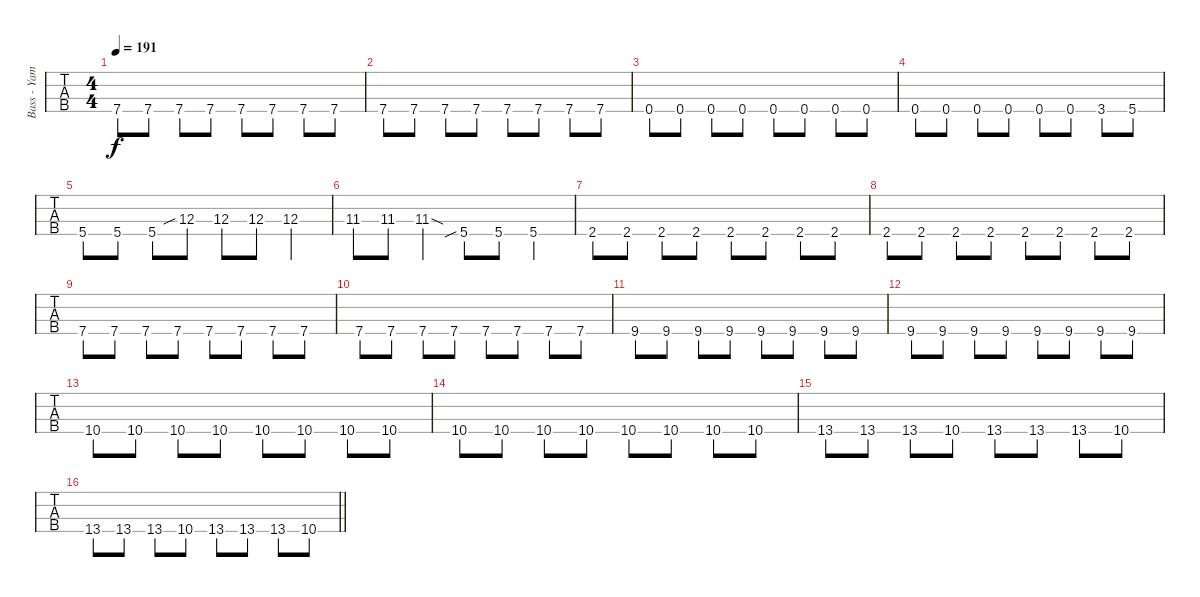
\track ("Bass - Yamada" "Bass - Yam") {instrument electricbasspick}
\staff {tabs}
\tuning (Gb2 Db2 Ab1 Eb1) {hide}
\ts (4 4)
\tempo 191
\clef f4
\ks c
7.4.8{dy f} 7.4.8 7.4.8 7.4.8 7.4.8 7.4.8 7.4.8 7.4.8 |
7.4.8 7.4.8 7.4.8 7.4.8 7.4.8 7.4.8 7.4.8 7.4.8 |
0.4.8 0.4.8 0.4.8 0.4.8 0.4.8 0.4.8 0.4.8 0.4.8 |
0.4.8 0.4.8 0.4.8 0.4.8 0.4.8 0.4.8 3.4.8 5.4.8 |
5.4.8 5.4.8 5.4.8 12.3{sib}.8 12.3.8 12.3.8 12.3.4 |
11.3.8 11.3.8 11.3{sod}.4 5.4{sib}.8 5.4.8 5.4.4 |
2.4.8 2.4.8 2.4.8 2.4.8 2.4.8 2.4.8 2.4.8 2.4.8 |
2.4.8 2.4.8 2.4.8 2.4.8 2.4.8 2.4.8 2.4.8 2.4.8 |
7.4.8 7.4.8 7.4.8 7.4.8 7.4.8 7.4.8 7.4.8 7.4.8 |
7.4.8 7.4.8 7.4.8 7.4.8 7.4.8 7.4.8 7.4.8 7.4.8 |
9.4.8 9.4.8 9.4.8 9.4.8 9.4.8 9.4.8 9.4.8 9.4.8 |
9.4.8 9.4.8 9.4.8 9.4.8 9.4.8 9.4.8 9.4.8 9.4.8 |
10.4.8 10.4.8 10.4.8 10.4.8 10.4.8 10.4.8 10.4.8 10.4.8 |
10.4.8 10.4.8 10.4.8 10.4.8 10.4.8 10.4.8 10.4.8 10.4.8 |
13.4.8 13.4.8 13.4.8 10.4.8 13.4.8 13.4.8 13.4.8 10.4.8 |
\barLineRight lightlight
13.4.8 13.4.8 13.4.8 10.4.8 13.4.8 13.4.8 13.4.8 10.4.8
